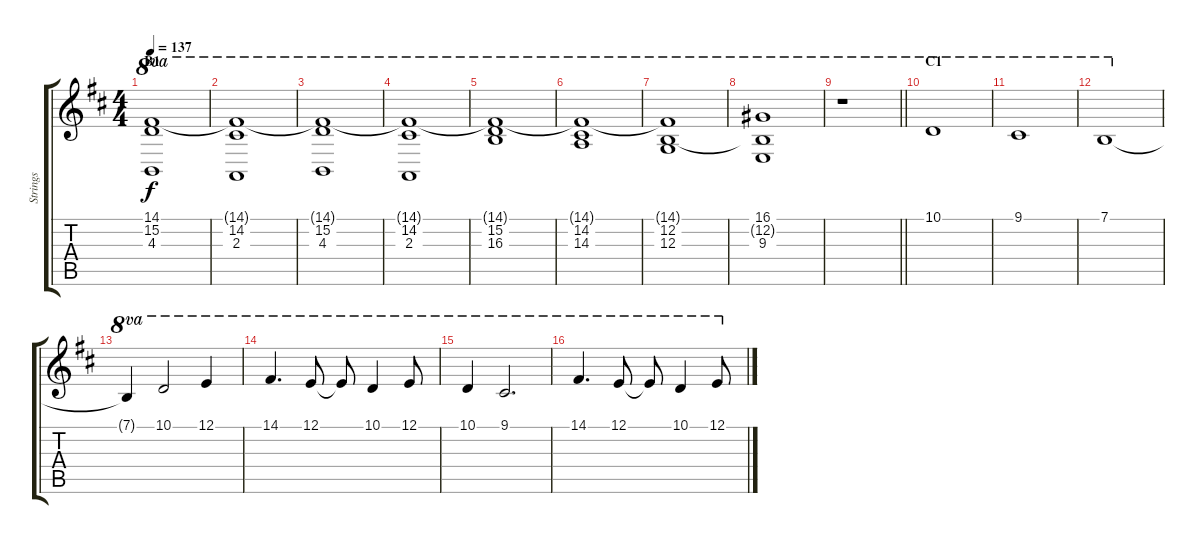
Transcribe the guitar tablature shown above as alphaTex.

\track ("Strings" "Strings") {instrument stringensemble1}
\staff {score tabs}
\tuning (E4 B3 G3 D3 A2 E2) {hide}
\ts (4 4)
\section ("" "B1")
\tempo 137
\clef g2
\ks d
(14.1 15.2 4.3).1{ot 8va dy f} |
(14.1{t} 14.2 2.3).1{ot 8va} |
(14.1{t} 15.2 4.3).1{ot 8va} |
(14.1{t} 14.2 2.3).1{ot 8va} |
(14.1{t} 15.2 16.3).1{ot 8va} |
(14.1{t} 14.2 14.3).1{ot 8va} |
(14.1{t} 12.2 12.3).1{ot 8va} |
(16.1 12.2{t} 9.3).1{ot 8va} |
\barLineRight lightlight
r.1{ot 8va} |
\section ("" "C1")
10.1.1{ot 8va} |
9.1.1{ot 8va} |
7.1.1{ot 8va} |
7.1{t}.4{ot 8va} 10.1.2{ot 8va} 12.1.4{ot 8va} |
14.1.4{d ot 8va} 12.1.8{ot 8va} 12.1{t}.8{ot 8va} 10.1.4{ot 8va} 12.1.8{ot 8va} |
10.1.4{ot 8va} 9.1.2{d ot 8va} |
14.1.4{d ot 8va} 12.1.8{ot 8va} 12.1{t}.8{ot 8va} 10.1.4{ot 8va} 12.1.8{ot 8va}
